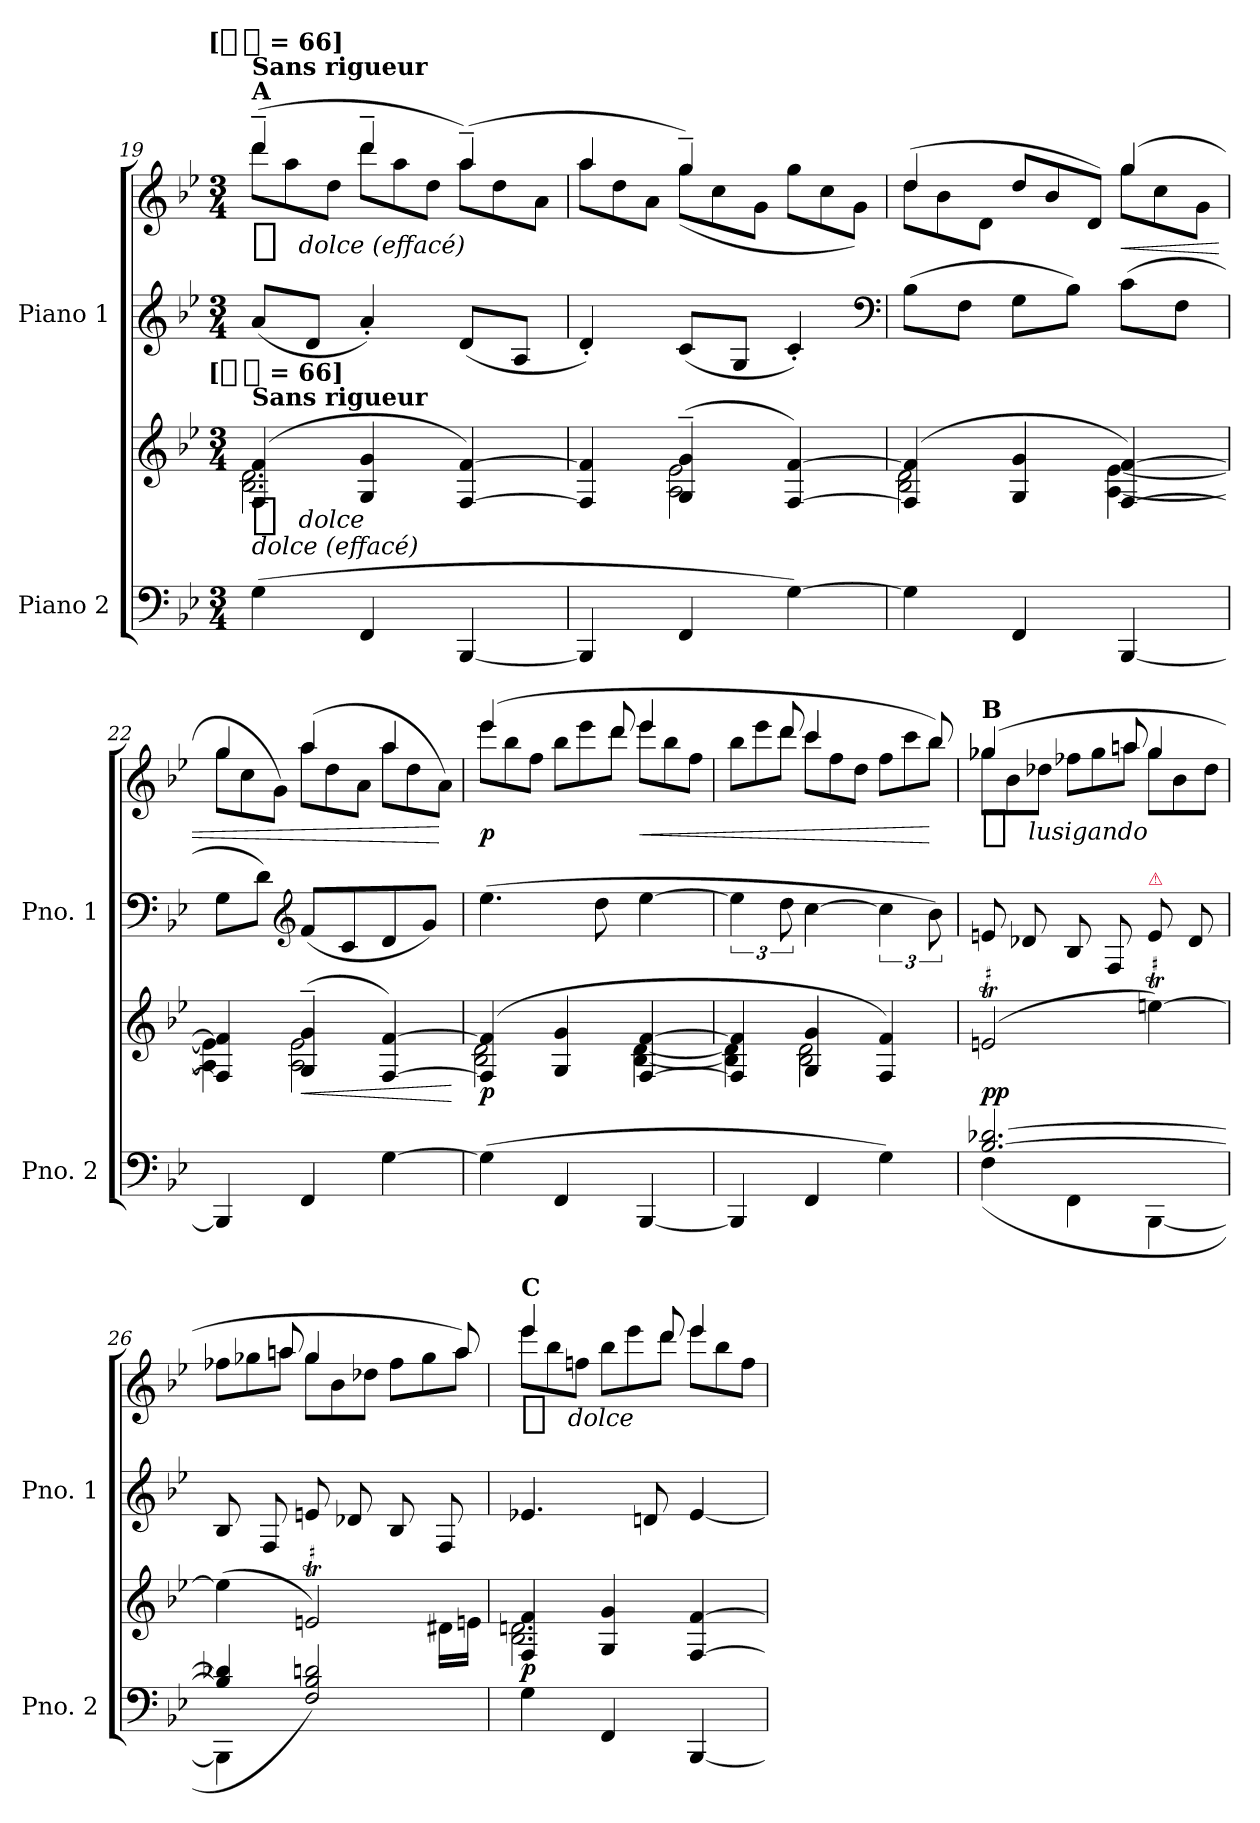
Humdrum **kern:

**kern	**kern	**dynam	**kern	**kern	**dynam
*part4	*part3	*part3	*part2	*part1	*part1
*staff4	*staff3	*staff3	*staff2	*staff1	*staff1
*I" Piano 2	*	*	*I" Piano 1	*	*
*I' Pno. 2	*	*	*I' Pno. 1	*	*
*clefF4	*clefG2	*	*clefG2	*clefG2	*
*k[b-e-]	*k[b-e-]	*	*k[b-e-]	*k[b-e-]	*
*B-:	*B-:	*	*B-:	*B-:	*
!!LO:TX:omd:t=[[half-dot] = 66]
*M3/4	*M3/4	*	*M3/4	*M3/4	*
*MM198	*MM198	*	*MM198	*MM198	*
=19	=19	=19	=19	=19	=19
*	*^	*	*	*^	*
*	*	*	*	*	*	*Xtuplet	*
!	!	!	!	!	!LO:TX:a:B:t=A	!	!
!	!	!	!	!	!LO:TX:a:B:t=Sans rigueur	!	!
!	!LO:TX:b:i:t=dolce (effacé)	!	!	!	!	!	!
!	!LO:TX:a:B:t=Sans rigueur	!	!	!	!	!	!
!	!LO:TX:t=[[half-dot] = 66]	!	!	!	!	!	!
!	!	!	!LO:DY:t=%s  dolce	!	!	!	!LO:DY:t=%s  dolce (effacé)
(4G	(4F/ 4f/	2.B- 2.d	p	(8aL	(4ddd~	12dddL	p
.	.	.	.	.	.	12aa	.
.	.	.	.	8dJ	.	.	.
.	.	.	.	.	.	12ddJ	.
4FF	4G/ 4g/	.	.	4a')	4ddd~	12dddL	.
.	.	.	.	.	.	12aa	.
.	.	.	.	.	.	12ddJ	.
[4BBB-	[4F/ [4f/)	.	.	(8dL	(4aa~)	12aaL	.
.	.	.	.	.	.	12dd	.
.	.	.	.	8AJ	.	.	.
.	.	.	.	.	.	12aJ	.
=20	=20	=20	=20	=20	=20	=20	=20
4BBB-]	4F]/ 4f]/	4ryy	.	4d')	4aa	12aaL	.
.	.	.	.	.	.	12dd	.
.	.	.	.	.	.	12aJ	.
4FF	(4G~/ 4g~/	2A 2e-	.	(8cL	4gg~)	(>12ggL	.
.	.	.	.	.	.	12cc	.
.	.	.	.	8GJ	.	.	.
.	.	.	.	.	.	12gJ	.
[4G)	[4F/ [4f/)	.	.	4c')	4ryy	12ggL	.
.	.	.	.	.	.	12cc	.
.	.	.	.	.	.	12gJ)	.
*	*	*	*	*clefF4	*	*	*
=21	=21	=21	=21	=21	=21	=21	=21
4G]	(4F]/ 4f]/	2B- 2d	.	(8B-L	4dd	(>12ddL	.
.	.	.	.	.	.	12b-	.
.	.	.	.	8FJ	.	.	.
.	.	.	.	.	.	12dJ	.
4FF	4G/ 4g/	.	.	8GL	4ryy	12ddL	.
.	.	.	.	.	.	12b-	.
.	.	.	.	8B-J)	.	.	.
.	.	.	.	.	.	12dJ)	.
[4BBB-	[4F/ [4f/)	[4A [4e-	.	(8cL	(4gg	12ggL	<
.	.	.	.	.	.	12cc	.
.	.	.	.	8FJ	.	.	.
.	.	.	.	.	.	12gJ	.
=22	=22	=22	=22	=22	=22	=22	=22
4BBB-]	4F]/ 4f]/	4A] 4e-]	.	8GL	4gg	12ggL	.
.	.	.	.	.	.	12cc	.
.	.	.	.	8dJ)	.	.	.
.	.	.	.	.	.	12gJ)	.
*	*	*	*	*clefG2	*	*	*
4FF	(4G~/ 4g~/	2A 2e-	<	(8fL	(4aa	12aaL	.
.	.	.	.	.	.	12dd	.
.	.	.	.	8c	.	.	.
.	.	.	.	.	.	12aJ	.
[4G	[4F/ [4f/)	.	.	8d	4aa	12aaL	.
.	.	.	.	.	.	12dd	.
.	.	.	.	8gJ)	.	.	.
.	.	.	.	.	.	12aJ)	[
*	*v	*v	*	*	*v	*v	*
.	.	[	.	.	.
=23	=23	=23	=23	=23	=23
*	*^	*	*	*^	*
(<4G]	(4F]/ 4f]/	2B- 2d	p	(4.ee-	(4eee-	12eee-L	p
.	.	.	.	.	.	12bb-	.
.	.	.	.	.	.	12ffJ	.
4FF	4G/ 4g/	.	.	.	12ryy	12bb-L	.
.	.	.	.	.	12ryy	12eee-	.
.	.	.	.	8dd	.	.	.
.	.	.	.	.	12ddd	12dddJ	.
[4BBB-	[4F/ [4f/	[4B- [4d	.	[4ee-	4eee-	12eee-L	<
.	.	.	.	.	.	12bb-	.
.	.	.	.	.	.	12ffJ	.
=24	=24	=24	=24	=24	=24	=24	=24
4BBB-]	4F]/ 4f]/	4B-] 4d]	.	6ee-]	12ryy	12bb-L	.
.	.	.	.	.	12ryy	12eee-	.
.	.	.	.	12dd	12ddd	12dddJ	.
4FF	4G/ 4g/	2B- 2d	.	[4cc	4ccc	12cccL	.
.	.	.	.	.	.	12ff	.
.	.	.	.	.	.	12ddJ	.
4G)	4F/ 4f/)	.	.	6cc]	12ryy	12ffL	.
.	.	.	.	.	12ryy	12ccc	.
.	.	.	.	12b-)	12bb-)	12bb-J	[
*	*v	*v	*	*	*	*	*
=25	=25	=25	=25	=25	=25	=25
*^	*	*	*	*	*	*
!	!	!	!	!	!LO:TX:a:B:t=B	!	!
!	!	!LO:TR:acc=#	!	!	!	!	!LO:DY:t=%s  lusigando
[2.B- [2.d-X	(4F	(<2enT	pp	8en	(4gg-X	12gg-XL	pp
.	.	.	.	.	.	12b-	.
.	.	.	.	8d-X	.	.	.
.	.	.	.	.	.	12dd-XJ	.
.	4FF	.	.	8B-	12ryy	12ff-XL	.
.	.	.	.	.	12ryy	12gg-	.
.	.	.	.	8F	.	.	.
.	.	.	.	.	12aani	12aaniJ	.
!	!	!	!	!LO:TX:a:color=crimson:t=⚠	!	!	!
!	!	!LO:TR:acc=#	!	!	!	!	!
.	[4BBB-	[4eenT)	.	8e	4gg-	12gg-L	.
.	.	.	.	.	.	12b-	.
.	.	.	.	8d-	.	.	.
.	.	.	.	.	.	12dd-J	.
=26	=26	=26	=26	=26	=26	=26	=26
*	*	*^	*	*	*	*	*
4B-] 4d-X]	4BBB-]	(>4eenTTT]	2ryy	.	8B-	12ryy	12ff-XL	.
.	.	.	.	.	.	12ryy	12gg-X	.
.	.	.	.	.	8F	.	.	.
.	.	.	.	.	.	12aani	12aaniJ	.
!	!	!LO:TR:acc=#	!	!	!	!	!	!
2F/ 2B-/ 2dn/)	4ryy	2enT)	.	.	8en	4gg-	12gg-L	.
.	.	.	.	.	.	.	12b-	.
.	.	.	.	.	8d-X	.	.	.
.	.	.	.	.	.	.	12dd-XJ	.
.	4ryy	.	16ryy	.	8B-	12ryy	12ff-L	.
.	.	.	16ryy	.	.	.	.	.
.	.	.	.	.	.	12ryy	12gg-	.
.	.	.	16d#XLL	.	8F	.	.	.
.	.	.	.	.	.	12aa)	12aaJ	.
.	.	.	16enJJ	.	.	.	.	.
*v	*v	*	*	*	*	*	*	*
=27	=27	=27	=27	=27	=27	=27	=27
!	!	!	!	!	!LO:TX:a:B:t=C	!	!
!	!	!	!	!	!	!	!LO:DY:t=%s  dolce
4G	4F/ 4f/	2.B- 2.dn	p	4.e-X	4eee-	12eee-L	p
.	.	.	.	.	.	12bb-	.
.	.	.	.	.	.	12ffnJ	.
4FF	4G/ 4g/	.	.	.	12ryy	12bb-L	.
.	.	.	.	.	12ryy	12eee-	.
.	.	.	.	8dn	.	.	.
.	.	.	.	.	12ddd	12dddJ	.
[4BBB-	[4F/ [4f/	.	.	[4e-	4eee-	12eee-L	.
.	.	.	.	.	.	12bb-	.
.	.	.	.	.	.	12ffJ	.
*	*v	*v	*	*	*v	*v	*
=	=	=	=	=	=
*-	*-	*-	*-	*-	*-
